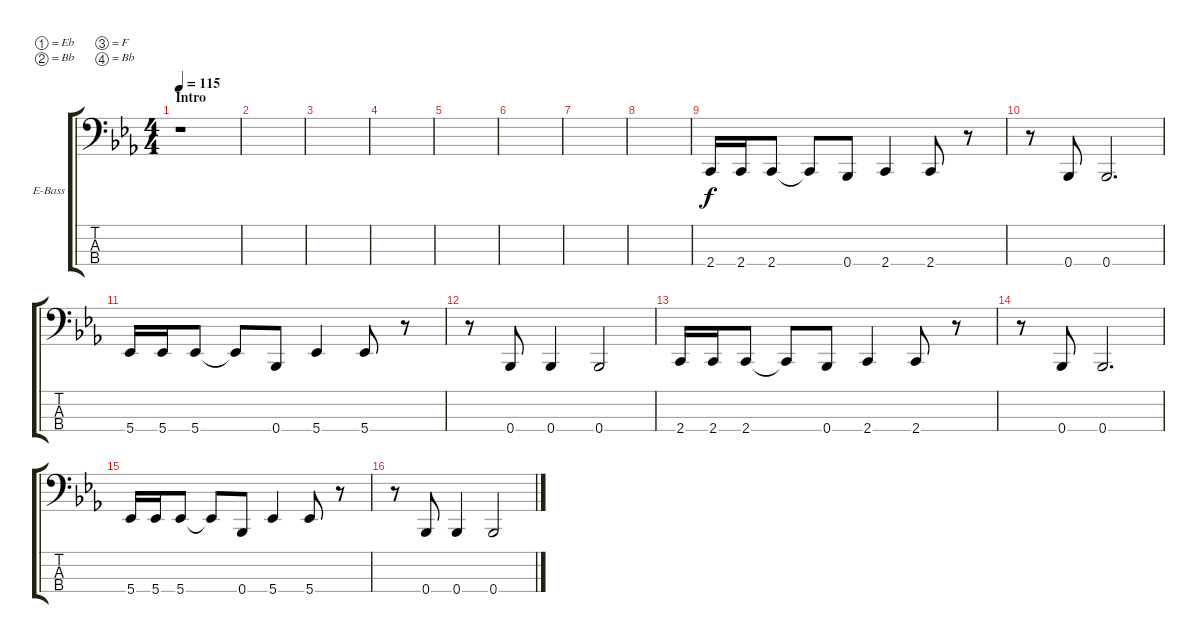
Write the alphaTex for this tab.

\bracketExtendMode groupsimilarinstruments
\firstSystemTrackNameOrientation horizontal
\otherSystemsTrackNameOrientation horizontal
\track ("Bass" "E-Bass") {instrument electricbassfinger}
\staff {score tabs}
\tuning (Eb2 Bb1 F1 Bb0)
\ts (4 4)
\section ("" "Intro")
\tempo 115
\clef f4
\ks cminor
r.1{dy f instrument electricbassfinger} |
|
|
|
|
|
|
|
2.4.16 2.4.16 2.4.8 2.4{t}.8 0.4.8 2.4.4 2.4.8 r.8 |
r.8 0.4.8 0.4.2{d} |
5.4.16 5.4.16 5.4.8 5.4{t}.8 0.4.8 5.4.4 5.4.8 r.8 |
r.8 0.4.8 0.4.4 0.4.2 |
2.4.16 2.4.16 2.4.8 2.4{t}.8 0.4.8 2.4.4 2.4.8 r.8 |
r.8 0.4.8 0.4.2{d} |
5.4.16 5.4.16 5.4.8 5.4{t}.8 0.4.8 5.4.4 5.4.8 r.8 |
r.8 0.4.8 0.4.4 0.4.2
